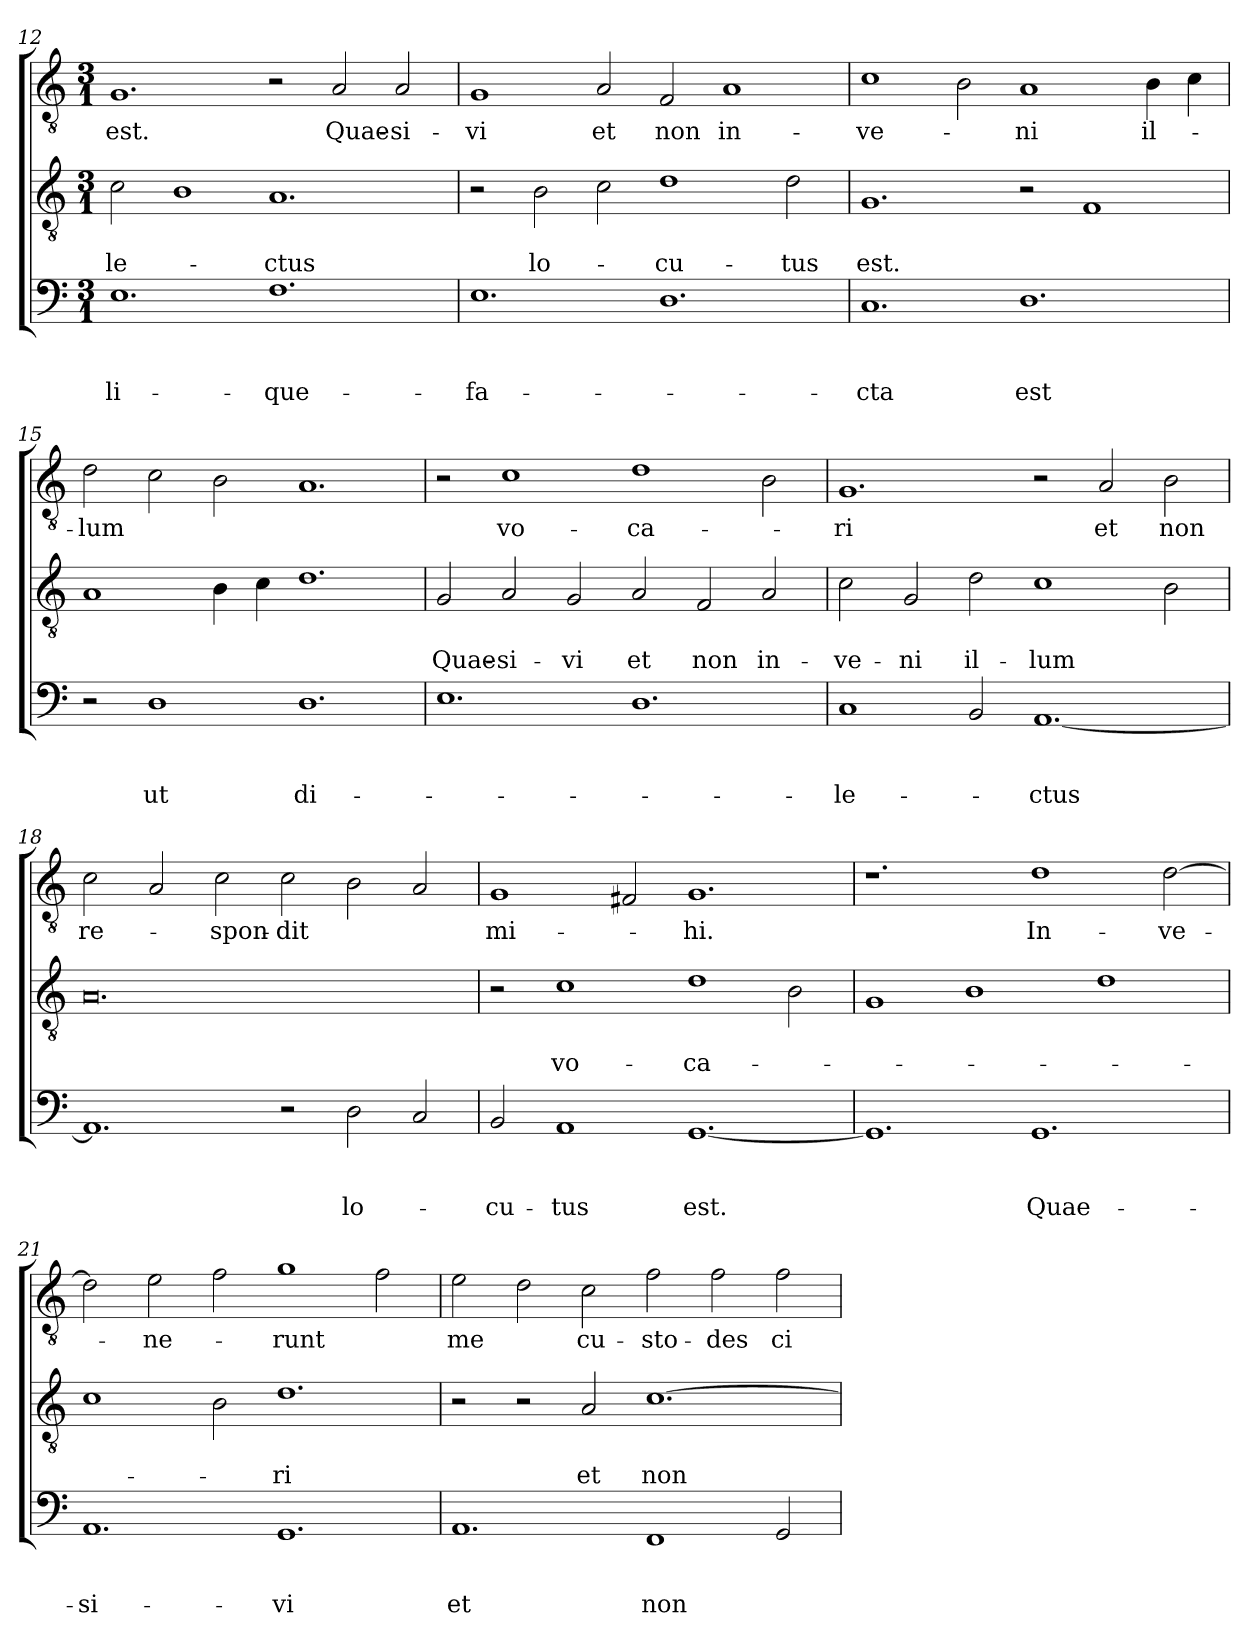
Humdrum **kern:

**kern	**text	**text	**text	**kern	**text	**text	**kern	**text
*part3	*part3	*part3	*part3	*part2	*part2	*part2	*part1	*part1
*staff3	*staff3	*staff3	*staff3	*staff2	*staff2	*staff2	*staff1	*staff1
*clefF4	*	*	*	*clefGv2	*	*	*clefGv2	*
*k[]	*	*	*	*k[]	*	*	*k[]	*
*C:	*	*	*	*C:	*	*	*C:	*
*M3/1	*	*	*	*M3/1	*	*	*M3/1	*
=12	=12	=12	=12	=12	=12	=12	=12	=12
!	!	!	!LO:LY:b	!	!	!LO:LY:b	!	!LO:LY:b
1.E	.	.	li-	2c\	.	-le-	1.G	est.
.	.	.	.	1B	.	.	.	.
!	!	!	!LO:LY:b	!	!	!LO:LY:b	!	!
1.F	.	.	-que-	1.A	.	-ctus	2r	.
!	!	!	!	!	!	!	!	!LO:LY:b
.	.	.	.	.	.	.	2A/	Quae-
!	!	!	!	!	!	!	!	!LO:LY:b
.	.	.	.	.	.	.	2A/	-si-
!!LO:LB:g=z
=13	=13	=13	=13	=13	=13	=13	=13	=13
!	!	!	!LO:LY:b	!	!	!	!	!LO:LY:b
1.E	.	.	-fa-	2r	.	.	1G	-vi
!	!	!	!	!	!	!LO:LY:b	!	!
.	.	.	.	2B\	.	lo-	.	.
!	!	!	!	!	!	!	!	!LO:LY:b
.	.	.	.	2c\	.	.	2A/	et
!	!	!	!	!	!	!LO:LY:b	!	!LO:LY:b
1.D	.	.	.	1d	.	-cu-	2F/	non
!	!	!	!	!	!	!	!	!LO:LY:b
.	.	.	.	.	.	.	1A	in-
!	!	!	!	!	!	!LO:LY:b	!	!
.	.	.	.	2d\	.	-tus	.	.
=14	=14	=14	=14	=14	=14	=14	=14	=14
!	!	!	!LO:LY:b	!	!	!LO:LY:b	!	!LO:LY:b
1.C	.	.	-cta	1.G	.	est.	1c	-ve-
.	.	.	.	.	.	.	2B\	.
!	!	!	!LO:LY:b	!	!	!	!	!LO:LY:b
1.D	.	.	est	2r	.	.	1A	-ni
.	.	.	.	1F	.	.	.	.
!	!	!	!	!	!	!	!	!LO:LY:b
.	.	.	.	.	.	.	4B\	il-
.	.	.	.	.	.	.	4c\	.
=15	=15	=15	=15	=15	=15	=15	=15	=15
!	!	!	!	!	!	!	!	!LO:LY:b
2r	.	.	.	1A	.	.	2d\	-lum
!	!	!	!LO:LY:b	!	!	!	!	!
1D	.	.	ut	.	.	.	2c\	.
.	.	.	.	4B\	.	.	2B\	.
.	.	.	.	4c\	.	.	.	.
!	!	!	!LO:LY:b	!	!	!	!	!
1.D	.	.	di-	1.d	.	.	1.A	.
=16	=16	=16	=16	=16	=16	=16	=16	=16
!	!	!	!	!	!	!LO:LY:b	!	!
1.E	.	.	.	2G/	.	Quae-	2r	.
!	!	!	!	!	!	!LO:LY:b	!	!LO:LY:b
.	.	.	.	2A/	.	-si-	1c	vo-
!	!	!	!	!	!	!LO:LY:b	!	!
.	.	.	.	2G/	.	-vi	.	.
!	!	!	!	!	!	!LO:LY:b	!	!LO:LY:b
1.D	.	.	.	2A/	.	et	1d	-ca-
!	!	!	!	!	!	!LO:LY:b	!	!
.	.	.	.	2F/	.	non	.	.
!	!	!	!	!	!	!LO:LY:b	!	!
.	.	.	.	2A/	.	in-	2B\	.
=17	=17	=17	=17	=17	=17	=17	=17	=17
!	!	!	!LO:LY:b	!	!	!LO:LY:b	!	!LO:LY:b
1C	.	.	-le-	2c\	.	-ve-	1.G	-ri
!	!	!	!	!	!	!LO:LY:b	!	!
.	.	.	.	2G/	.	-ni	.	.
!	!	!	!	!	!	!LO:LY:b	!	!
2BB/	.	.	.	2d\	.	il-	.	.
!	!	!	!LO:LY:b	!	!	!LO:LY:b	!	!
[1.AA	.	.	-ctus	1c	.	-lum	2r	.
!	!	!	!	!	!	!	!	!LO:LY:b
.	.	.	.	.	.	.	2A/	et
!	!	!	!	!	!	!	!	!LO:LY:b
.	.	.	.	2B\	.	.	2B\	non
!!LO:LB:g=z
=18	=18	=18	=18	=18	=18	=18	=18	=18
!	!	!	!	!	!	!	!	!LO:LY:b
1.AA]	.	.	.	0.A	.	.	2c\	re-
.	.	.	.	.	.	.	2A/	.
!	!	!	!	!	!	!	!	!LO:LY:b
.	.	.	.	.	.	.	2c\	-spon-
!	!	!	!	!	!	!	!	!LO:LY:b
2r	.	.	.	.	.	.	2c\	-dit
!	!	!	!LO:LY:b	!	!	!	!	!
2D\	.	.	lo-	.	.	.	2B\	.
2C/	.	.	.	.	.	.	2A/	.
=19	=19	=19	=19	=19	=19	=19	=19	=19
!	!	!	!LO:LY:b	!	!	!	!	!LO:LY:b
2BB/	.	.	-cu-	2r	.	.	1G	mi-
!	!	!	!LO:LY:b	!	!	!LO:LY:b	!	!
1AA	.	.	-tus	1c	.	vo-	.	.
.	.	.	.	.	.	.	2F#/	.
!	!	!	!LO:LY:b	!	!	!LO:LY:b	!	!LO:LY:b
[1.GG	.	.	est.	1d	.	-ca-	1.G	-hi.
.	.	.	.	2B\	.	.	.	.
=20	=20	=20	=20	=20	=20	=20	=20	=20
1.GG]	.	.	.	1G	.	.	1.r	.
.	.	.	.	1B	.	.	.	.
!	!	!	!LO:LY:b	!	!	!	!	!LO:LY:b
1.GG	.	.	Quae-	.	.	.	1d	In-
.	.	.	.	1d	.	.	.	.
!	!	!	!	!	!	!	!	!LO:LY:b
.	.	.	.	.	.	.	[2d\	-ve-
=21	=21	=21	=21	=21	=21	=21	=21	=21
!	!	!	!LO:LY:b	!	!	!	!	!
1.AA	.	.	-si-	1c	.	.	2d\]	.
!	!	!	!	!	!	!	!	!LO:LY:b
.	.	.	.	.	.	.	2e\	-ne-
.	.	.	.	2B\	.	.	2f\	.
!	!	!	!LO:LY:b	!	!	!LO:LY:b	!	!LO:LY:b
1.GG	.	.	-vi	1.d	.	-ri	1g	-runt
.	.	.	.	.	.	.	2f\	.
=22	=22	=22	=22	=22	=22	=22	=22	=22
!	!	!	!LO:LY:b	!	!	!	!	!LO:LY:b
1.AA	.	.	et	2r	.	.	2e\	me
.	.	.	.	2r	.	.	2d\	.
!	!	!	!	!	!	!LO:LY:b	!	!LO:LY:b
.	.	.	.	2A/	.	et	2c\	cu-
!	!	!	!LO:LY:b	!	!	!LO:LY:b	!	!LO:LY:b
1FF	.	.	non	[1.c	.	non	2f\	-sto-
!	!	!	!	!	!	!	!	!LO:LY:b
.	.	.	.	.	.	.	2f\	-des
!	!	!	!	!	!	!	!	!LO:LY:b
2GG/	.	.	.	.	.	.	2f\	ci-
=	=	=	=	=	=	=	=	=
*-	*-	*-	*-	*-	*-	*-	*-	*-
